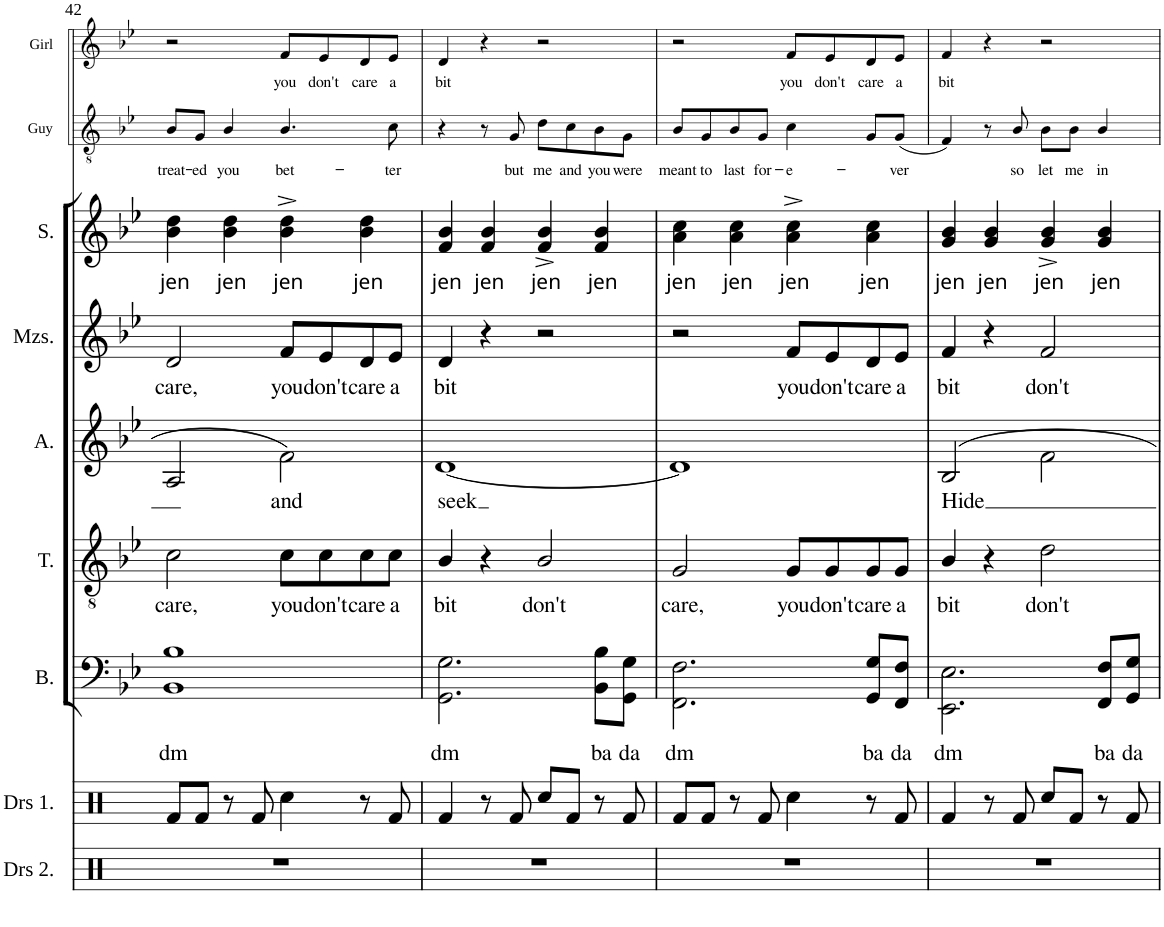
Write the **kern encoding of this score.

**kern	**kern	**kern	**text	**kern	**text	**kern	**text	**kern	**text	**kern	**text	**kern	**text	**kern	**text
*part9	*part8	*part7	*part7	*part6	*part6	*part5	*part5	*part4	*part4	*part3	*part3	*part2	*part2	*part1	*part1
*staff9	*staff8	*staff7	*staff7	*staff6	*staff6	*staff5	*staff5	*staff4	*staff4	*staff3	*staff3	*staff2	*staff2	*staff1	*staff1
*I"Drumset Layer 2	*I"Drumset Layer 1	*I"Bass	*	*I"Tenor	*	*I"Alto	*	*I"Mezzo-soprano	*	*I"Soprano	*	*I"Guy	*	*I"Girl	*
*I'Drs 2.	*I'Drs 1.	*I'B.	*	*I'T.	*	*I'A.	*	*I'Mzs.	*	*I'S.	*	*I'Guy	*	*I'Girl	*
!!LO:PB:g=z
*clefX	*clefX	*clefF4	*	*clefGv2	*	*clefG2	*	*clefG2	*	*clefG2	*	*clefGv2	*	*clefG2	*
*k[]	*k[]	*k[b-e-]	*	*k[b-e-]	*	*k[b-e-]	*	*k[b-e-]	*	*k[b-e-]	*	*k[b-e-]	*	*k[b-e-]	*
*M4/4	*M4/4	*M4/4	*	*M4/4	*	*M4/4	*	*M4/4	*	*M4/4	*	*M4/4	*	*M4/4	*
*met(c)	*met(c)	*met(c)	*	*met(c)	*	*met(c)	*	*met(c)	*	*met(c)	*	*met(c)	*	*met(c)	*
=42	=42	=42	=42	=42	=42	=42	=42	=42	=42	=42	=42	=42	=42	=42	=42
!	!	!	!LO:LY:b	!	!LO:LY:b	!	!	!	!LO:LY:b	!	!LO:LY:b	!	!LO:LY:b	!	!
1r	8Rf/L	1BB- 1B-	dm	2c\	care,	2A/	.	2d/	care,	4b-\ 4dd\	jen	8B-/L	treat-	2r	.
!	!	!	!	!	!	!	!	!	!	!	!	!	!LO:LY:b	!	!
.	8Rf/J	.	.	.	.	.	.	.	.	.	.	8G/J	-ed	.	.
!	!	!	!	!	!	!	!	!	!	!	!LO:LY:b	!	!LO:LY:b	!	!
.	8r	.	.	.	.	.	.	.	.	4b-\ 4dd\	jen	4B-/	you	.	.
.	8Rf/	.	.	.	.	.	.	.	.	.	.	.	.	.	.
!	!	!	!	!	!LO:LY:b	!	!LO:LY:b	!	!LO:LY:b	!	!LO:LY:b	!	!LO:LY:b	!	!LO:LY:b
.	4Rcc\	.	.	8c\L	you	2f\	and	8f/L	you	4b-\^ 4dd\^	jen	4.B-/	bet-	8f/L	you
!	!	!	!	!	!LO:LY:b	!	!	!	!LO:LY:b	!	!	!	!	!	!LO:LY:b
.	.	.	.	8c\	don't	.	.	8e-/	don't	.	.	.	.	8e-/	don't
!	!	!	!	!	!LO:LY:b	!	!	!	!LO:LY:b	!	!LO:LY:b	!	!	!	!LO:LY:b
.	8r	.	.	8c\	care	.	.	8d/	care	4b-\ 4dd\	jen	.	.	8d/	care
!	!	!	!	!	!LO:LY:b	!	!	!	!LO:LY:b	!	!	!	!LO:LY:b	!	!LO:LY:b
.	8Rf/	.	.	8c\J	a	.	.	8e-/J	a	.	.	8c\	-ter	8e-/J	a
=43	=43	=43	=43	=43	=43	=43	=43	=43	=43	=43	=43	=43	=43	=43	=43
!	!	!	!LO:LY:b	!	!LO:LY:b	!	!LO:LY:b	!	!LO:LY:b	!	!LO:LY:b	!	!	!	!LO:LY:b
1r	4Rf/	2.GG\ 2.G\	dm	4B-/	bit	[1d	seek	4d/	bit	4f/ 4b-/	jen	4r	.	4d/	bit
!	!	!	!	!	!	!	!	!	!	!	!LO:LY:b	!	!	!	!
.	8r	.	.	4r	.	.	.	4r	.	4f/ 4b-/	jen	8r	.	4r	.
!	!	!	!	!	!	!	!	!	!	!	!	!	!LO:LY:b	!	!
.	8Rf/	.	.	.	.	.	.	.	.	.	.	8G/	but	.	.
!	!	!	!	!	!LO:LY:b	!	!	!	!	!	!LO:LY:b	!	!LO:LY:b	!	!
.	8Rcc/L	.	.	2B-/	don't	.	.	2r	.	4f/^ 4b-/^	jen	8d\L	me	2r	.
!	!	!	!	!	!	!	!	!	!	!	!	!	!LO:LY:b	!	!
.	8Rf/J	.	.	.	.	.	.	.	.	.	.	8c\	and	.	.
!	!	!	!LO:LY:b	!	!	!	!	!	!	!	!LO:LY:b	!	!LO:LY:b	!	!
.	8r	8BB-\ 8B-\L	ba	.	.	.	.	.	.	4f/ 4b-/	jen	8B-\	you	.	.
!	!	!	!LO:LY:b	!	!	!	!	!	!	!	!	!	!LO:LY:b	!	!
.	8Rf/	8GG\ 8G\J	da	.	.	.	.	.	.	.	.	8G\J	were	.	.
=44	=44	=44	=44	=44	=44	=44	=44	=44	=44	=44	=44	=44	=44	=44	=44
!	!	!	!LO:LY:b	!	!LO:LY:b	!	!	!	!	!	!LO:LY:b	!	!LO:LY:b	!	!
1r	8Rf/L	2.FF\ 2.F\	dm	2G/	care,	1d]	.	2r	.	4a\ 4cc\	jen	8B-/L	meant	2r	.
!	!	!	!	!	!	!	!	!	!	!	!	!	!LO:LY:b	!	!
.	8Rf/J	.	.	.	.	.	.	.	.	.	.	8G/	to	.	.
!	!	!	!	!	!	!	!	!	!	!	!LO:LY:b	!	!LO:LY:b	!	!
.	8r	.	.	.	.	.	.	.	.	4a\ 4cc\	jen	8B-/	last	.	.
!	!	!	!	!	!	!	!	!	!	!	!	!	!LO:LY:b	!	!
.	8Rf/	.	.	.	.	.	.	.	.	.	.	8G/J	for-	.	.
!	!	!	!	!	!LO:LY:b	!	!	!	!LO:LY:b	!	!LO:LY:b	!	!LO:LY:b	!	!LO:LY:b
.	4Rcc\	.	.	8G/L	you	.	.	8f/L	you	4a\^ 4cc\^	jen	4c\	-e-	8f/L	you
!	!	!	!	!	!LO:LY:b	!	!	!	!LO:LY:b	!	!	!	!	!	!LO:LY:b
.	.	.	.	8G/	don't	.	.	8e-/	don't	.	.	.	.	8e-/	don't
!	!	!	!LO:LY:b	!	!LO:LY:b	!	!	!	!LO:LY:b	!	!LO:LY:b	!	!	!	!LO:LY:b
.	8r	8GG/ 8G/L	ba	8G/	care	.	.	8d/	care	4a\ 4cc\	jen	8G/L	.	8d/	care
!	!	!	!LO:LY:b	!	!LO:LY:b	!	!	!	!LO:LY:b	!	!	!	!LO:LY:b	!	!LO:LY:b
.	8Rf/	8FF/ 8F/J	da	8G/J	a	.	.	8e-/J	a	.	.	(8G/J	-ver	8e-/J	a
=45	=45	=45	=45	=45	=45	=45	=45	=45	=45	=45	=45	=45	=45	=45	=45
!	!	!	!LO:LY:b	!	!LO:LY:b	!	!LO:LY:b	!	!LO:LY:b	!	!LO:LY:b	!	!	!	!LO:LY:b
1r	4Rf/	2.EE-\ 2.E-\	dm	4B-/	bit	2B-/	Hide	4f/	bit	4g/ 4b-/	jen	4F/)	.	4f/	bit
!	!	!	!	!	!	!	!	!	!	!	!LO:LY:b	!	!	!	!
.	8r	.	.	4r	.	.	.	4r	.	4g/ 4b-/	jen	8r	.	4r	.
!	!	!	!	!	!	!	!	!	!	!	!	!	!LO:LY:b	!	!
.	8Rf/	.	.	.	.	.	.	.	.	.	.	8B-/	so	.	.
!	!	!	!	!	!LO:LY:b	!	!	!	!LO:LY:b	!	!LO:LY:b	!	!LO:LY:b	!	!
.	8Rcc/L	.	.	2d\	don't	2f\	.	2f/	don't	4g/^ 4b-/^	jen	8B-\L	let	2r	.
!	!	!	!	!	!	!	!	!	!	!	!	!	!LO:LY:b	!	!
.	8Rf/J	.	.	.	.	.	.	.	.	.	.	8B-\J	me	.	.
!	!	!	!LO:LY:b	!	!	!	!	!	!	!	!LO:LY:b	!	!LO:LY:b	!	!
.	8r	8FF/ 8F/L	ba	.	.	.	.	.	.	4g/ 4b-/	jen	4B-/	in	.	.
!	!	!	!LO:LY:b	!	!	!	!	!	!	!	!	!	!	!	!
.	8Rf/	8GG/ 8G/J	da	.	.	.	.	.	.	.	.	.	.	.	.
=	=	=	=	=	=	=	=	=	=	=	=	=	=	=	=
*-	*-	*-	*-	*-	*-	*-	*-	*-	*-	*-	*-	*-	*-	*-	*-
